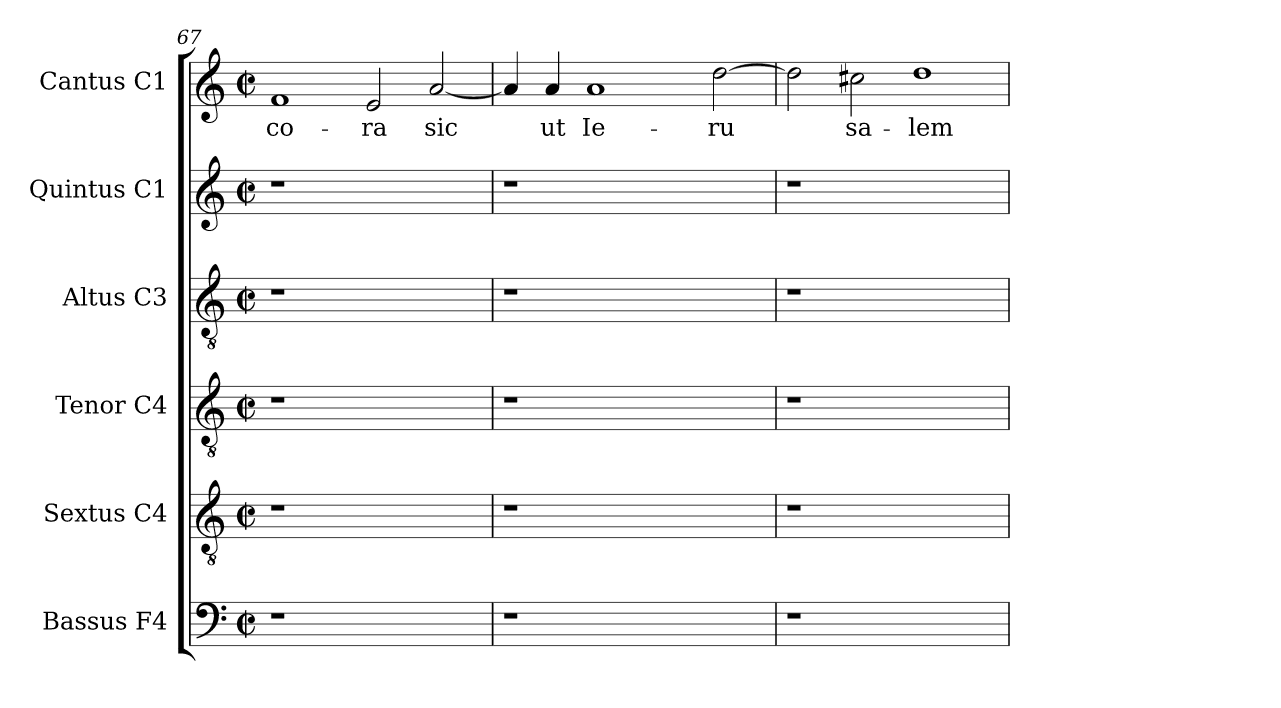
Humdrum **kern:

**kern	**kern	**kern	**kern	**kern	**kern	**text
*part6	*part5	*part4	*part3	*part2	*part1	*part1
*staff6	*staff5	*staff4	*staff3	*staff2	*staff1	*staff1
*I"Bassus  F4	*I"Sextus  C4	*I"Tenor  C4	*I"Altus  C3	*I"Quintus  C1	*I"Cantus  C1	*
*clefF4	*clefGv2	*clefGv2	*clefGv2	*clefG2	*clefG2	*
*k[]	*k[]	*k[]	*k[]	*k[]	*k[]	*
*C:	*C:	*C:	*C:	*C:	*C:	*
*M2/2	*M2/2	*M2/2	*M2/2	*M2/2	*M2/2	*
*met(c|)	*met(c|)	*met(c|)	*met(c|)	*met(c|)	*met(c|)	*
=67	=67	=67	=67	=67	=67	=67
!	!	!	!	!	!	!LO:LY:b:cj
1r	1r	1r	1r	1r	1f	-co-
!	!	!	!	!	!	!LO:LY:b:cj
1ryy	1ryy	1ryy	1ryy	1ryy	2e/	-ra
!	!	!	!	!	!	!LO:LY:b:cj
.	.	.	.	.	[<2a/	sic-
=68	=68	=68	=68	=68	=68	=68
!	!	!	!	!	!	!LO:LY:b:cj
1r	1r	1r	1r	1r	4a/]	--
!	!	!	!	!	!	!LO:LY:b:cj
.	.	.	.	.	4a/	-ut
!	!	!	!	!	!	!LO:LY:b:cj
.	.	.	.	.	1a	Ie-
1ryy	1ryy	1ryy	1ryy	1ryy	.	.
!	!	!	!	!	!	!LO:LY:b:cj
.	.	.	.	.	[>2dd\	-ru-
=69	=69	=69	=69	=69	=69	=69
!	!	!	!	!	!	!LO:LY:b:cj
1r	1r	1r	1r	1r	2dd\]	--
!	!	!	!	!	!	!LO:LY:b:cj
.	.	.	.	.	2cc#X\	-sa-
!	!	!	!	!	!	!LO:LY:b:cj
1ryy	1ryy	1ryy	1ryy	1ryy	1dd	-lem
=	=	=	=	=	=	=
*-	*-	*-	*-	*-	*-	*-
